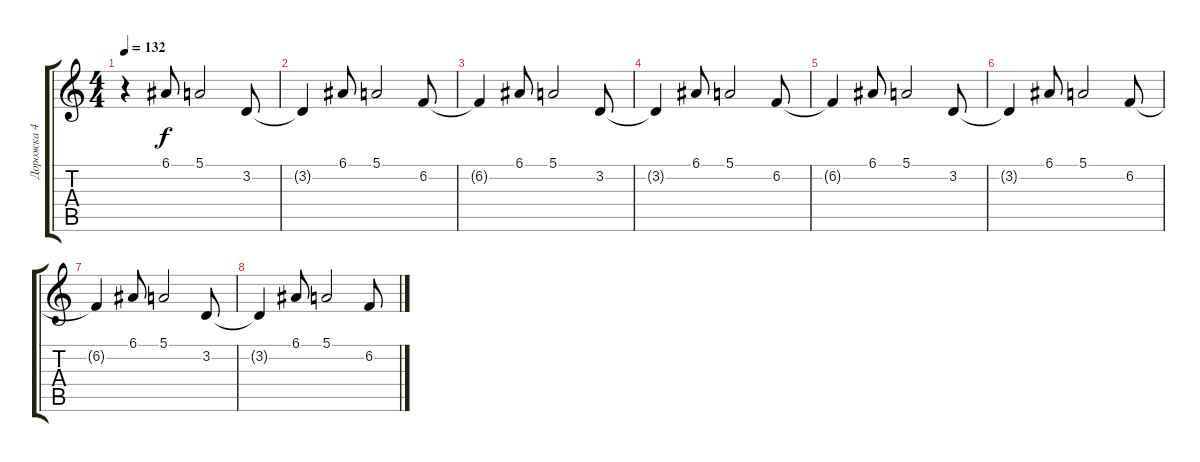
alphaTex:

\track ("Дорожка 4" "Дорожка 4") {instrument fx5brightness}
\staff {score tabs}
\tuning (E4 B3 G3 D3 A2 E2) {hide}
\ts (4 4)
\tempo 132
\clef g2
\ks c
r.4{dy f} 6.1.8 5.1.2 3.2.8 |
3.2{t}.4 6.1.8 5.1.2 6.2.8 |
6.2{t}.4 6.1.8 5.1.2 3.2.8 |
3.2{t}.4 6.1.8 5.1.2 6.2.8 |
6.2{t}.4 6.1.8 5.1.2 3.2.8 |
3.2{t}.4 6.1.8 5.1.2 6.2.8 |
6.2{t}.4 6.1.8 5.1.2 3.2.8 |
3.2{t}.4 6.1.8 5.1.2 6.2.8
